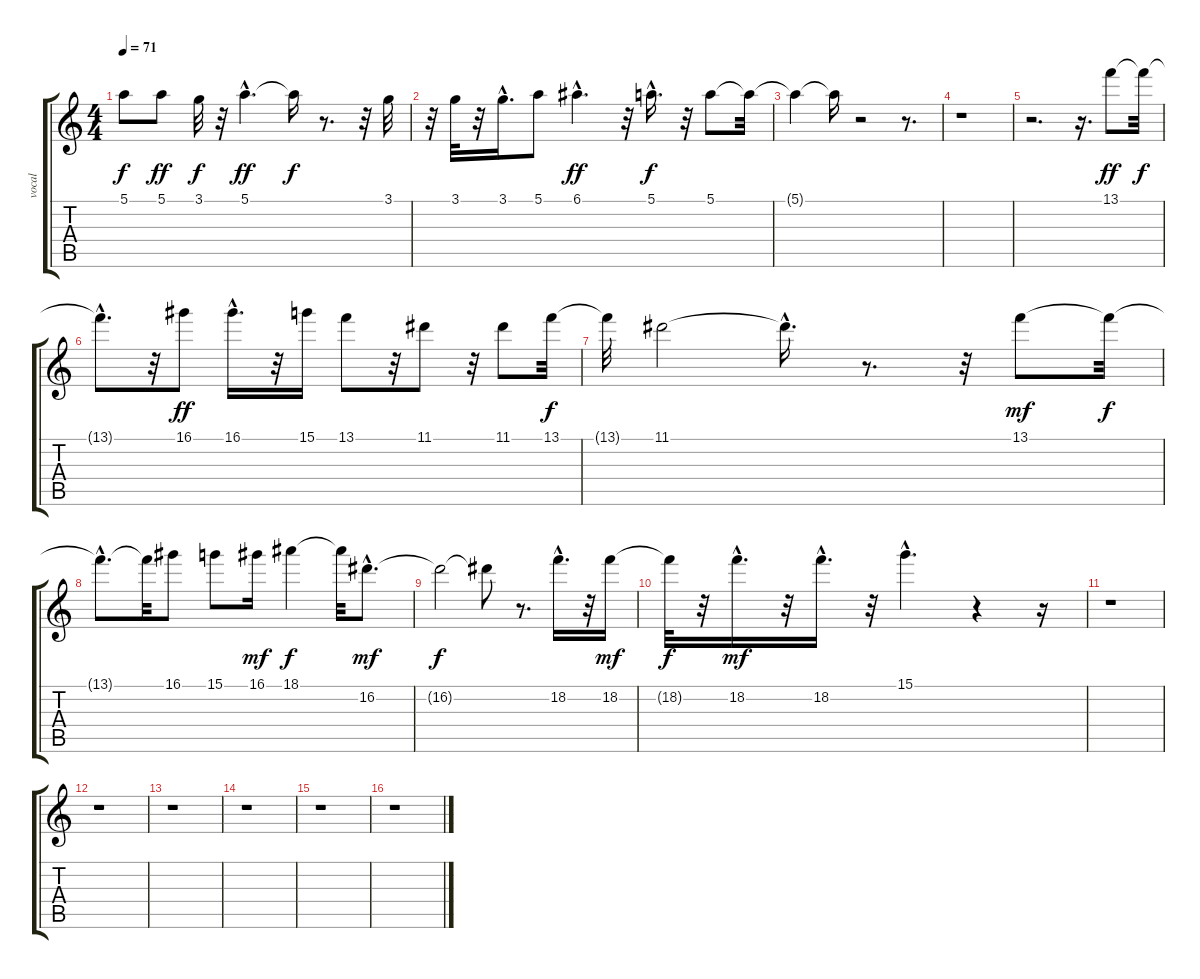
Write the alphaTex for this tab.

\track ("vocal" "vocal") {instrument acousticguitarnylon}
\staff {score tabs}
\tuning (E4 B3 G3 D3 A2 E2) {hide}
\ts (4 4)
\tempo 71
\clef g2
\ks c
5.1{t}.8{dy f} 5.1.8{dy ff} 3.1.32{dy f} r.32 5.1{hac}.4{d dy ff} 5.1{t}.16{dy f} r.8{d} r.32 3.1.32 |
r.32 3.1.32 r.32 3.1{hac}.16{d} 5.1.8 6.1{hac}.4{d dy ff} r.32 5.1{hac}.16{d dy f} r.32 5.1.8 5.1{t}.32 |
5.1{t}.4 5.1{t}.16 r.2 r.8{d} |
r.1 |
r.2{d} r.16{d} 13.1.8{dy ff} 13.1{t}.32{dy f} |
13.1{hac t}.8{d} r.32 16.1.8{dy ff} 16.1{hac}.16{d} r.32 15.1.16 13.1.8 r.32 11.1.8 r.32 11.1.8 13.1.32{dy f} |
13.1{t}.32 11.1.2 11.1{hac t}.16{d} r.8{d} r.32 13.1.8{dy mf} 13.1{t}.32{dy f} |
13.1{hac t}.8{d} 13.1{t}.32 16.1.8 15.1.8 16.1.16{dy mf} 18.1.4{dy f} 18.1{t}.32 16.2{hac}.8{d dy mf} |
16.2{t}.2{dy f} 16.2{t}.8 r.8{d} 18.2{hac}.16{d} r.32 18.2.16{dy mf} |
18.2{t}.32{dy f} r.32 18.2{hac}.16{d dy mf} r.32 18.2{hac}.16{d} r.32 15.1{hac}.4{d} r.4 r.16 |
r.1 |
r.1 |
r.1 |
r.1 |
r.1 |
r.1
